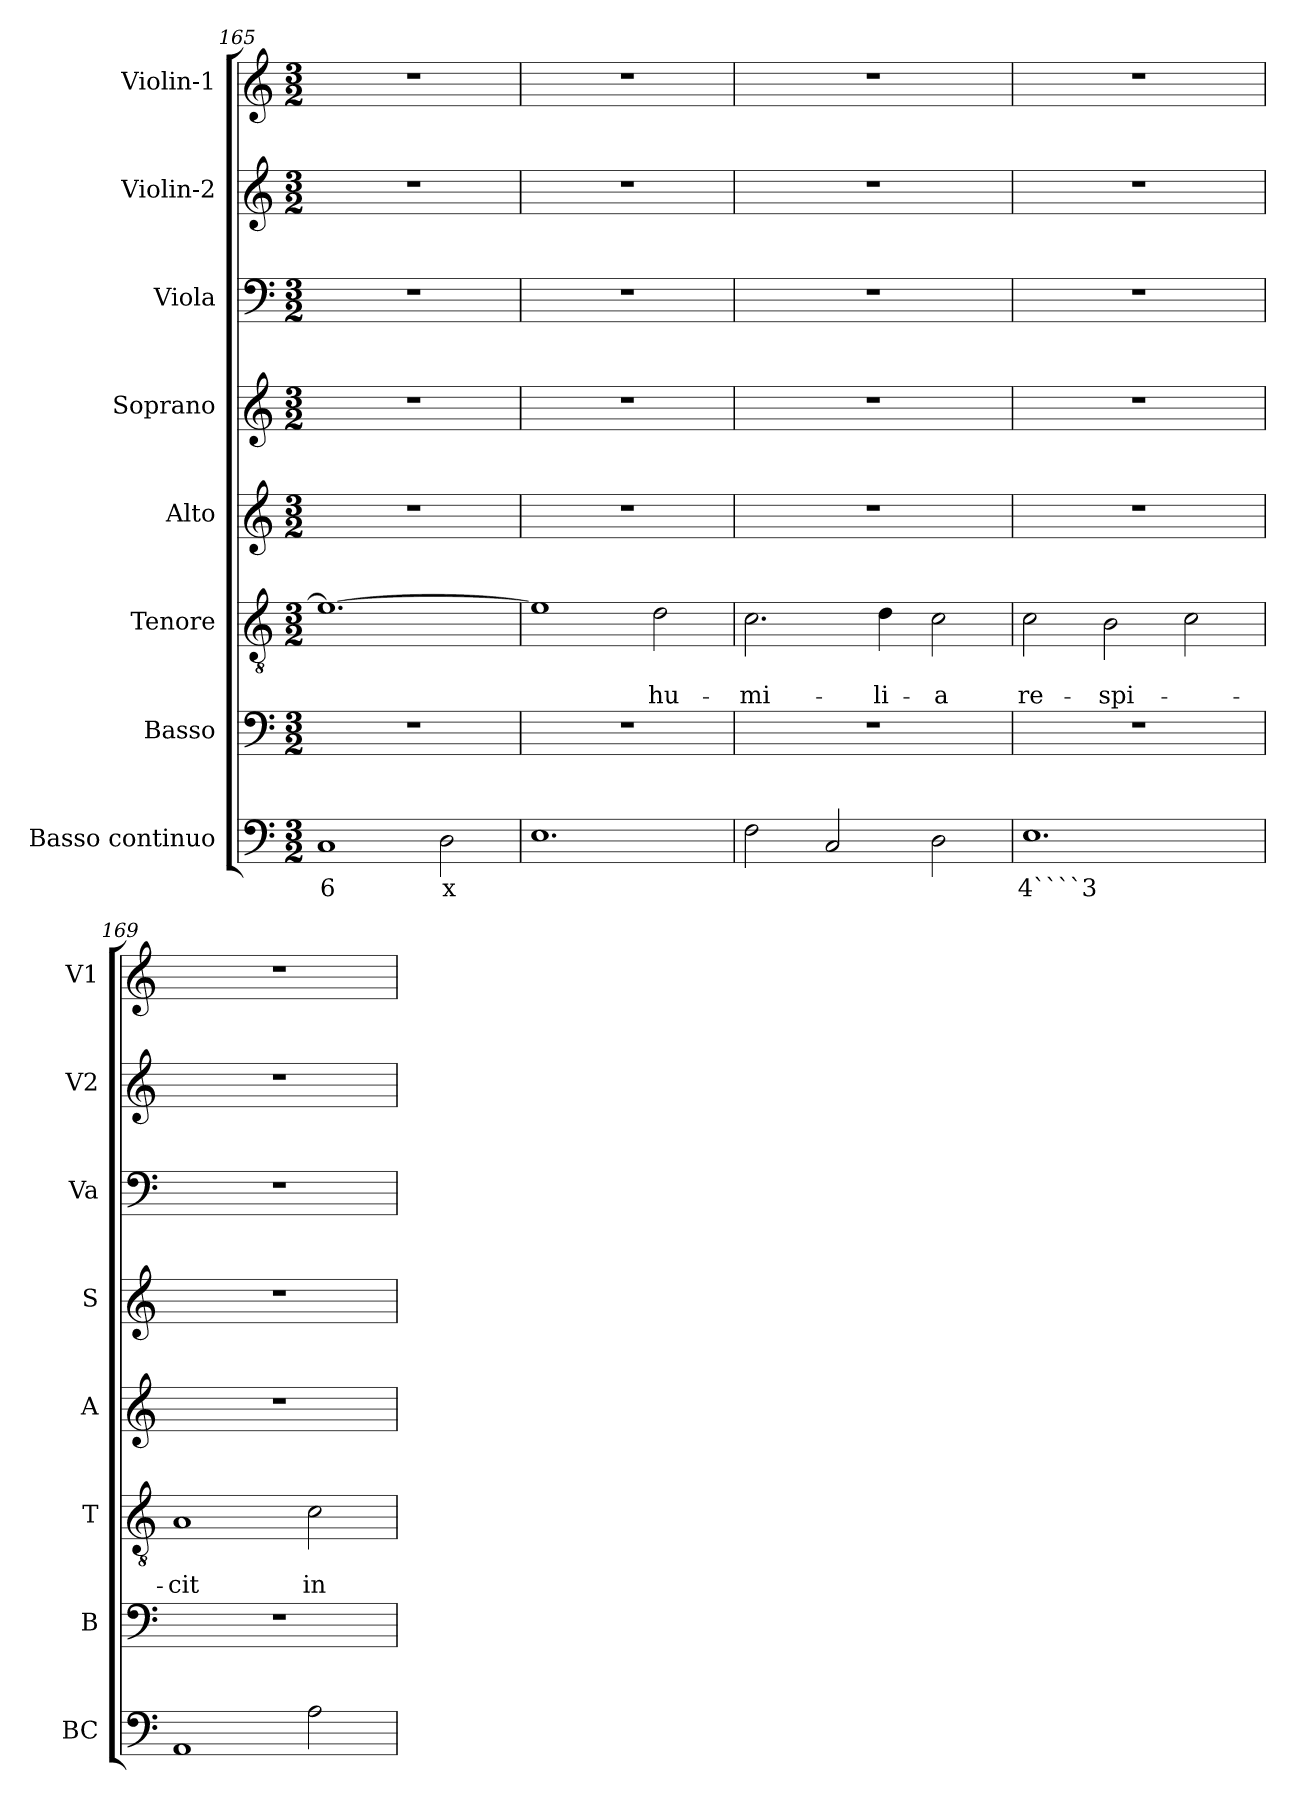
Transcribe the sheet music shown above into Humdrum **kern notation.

**kern	**text	**kern	**kern	**text	**text	**kern	**kern	**kern	**kern	**kern
*part8	*part8	*part7	*part6	*part6	*part6	*part5	*part4	*part3	*part2	*part1
*staff8	*staff8	*staff7	*staff6	*staff6	*staff6	*staff5	*staff4	*staff3	*staff2	*staff1
*I"Basso continuo	*	*I"Basso	*I"Tenore	*	*	*I"Alto	*I"Soprano	*I"Viola	*I"Violin-2	*I"Violin-1
*I'BC	*	*I'B	*I'T	*	*	*I'A	*I'S	*I'Va	*I'V2	*I'V1
!!LO:LB:g=z
*clefF4	*	*clefF4	*clefGv2	*	*	*clefG2	*clefG2	*clefF4	*clefG2	*clefG2
*k[]	*	*k[]	*k[]	*	*	*k[]	*k[]	*k[]	*k[]	*k[]
*C:	*	*C:	*C:	*	*	*C:	*C:	*C:	*C:	*C:
*M3/2	*	*M3/2	*M3/2	*	*	*M3/2	*M3/2	*M3/2	*M3/2	*M3/2
=165	=165	=165	=165	=165	=165	=165	=165	=165	=165	=165
!	!LO:LY:b	!	!	!	!	!	!	!	!	!
1C	6	1.r	1.e_	.	.	1.r	1.r	1.r	1.r	1.r
!	!LO:LY:b	!	!	!	!	!	!	!	!	!
2D\	x	.	.	.	.	.	.	.	.	.
=166	=166	=166	=166	=166	=166	=166	=166	=166	=166	=166
1.E	.	1.r	1e]	.	.	1.r	1.r	1.r	1.r	1.r
!	!	!	!	!	!LO:LY:b	!	!	!	!	!
.	.	.	2d\	.	hu-	.	.	.	.	.
=167	=167	=167	=167	=167	=167	=167	=167	=167	=167	=167
!	!	!	!	!	!LO:LY:b	!	!	!	!	!
2F\	.	1.r	2.c\	.	-mi-	1.r	1.r	1.r	1.r	1.r
2C/	.	.	.	.	.	.	.	.	.	.
!	!	!	!	!	!LO:LY:b	!	!	!	!	!
.	.	.	4d\	.	-li-	.	.	.	.	.
!	!	!	!	!	!LO:LY:b	!	!	!	!	!
2D\	.	.	2c\	.	-a	.	.	.	.	.
=168	=168	=168	=168	=168	=168	=168	=168	=168	=168	=168
!	!LO:LY:b	!	!	!	!LO:LY:b	!	!	!	!	!
1.E	4````3	1.r	2c\	.	re-	1.r	1.r	1.r	1.r	1.r
!	!	!	!	!	!LO:LY:b	!	!	!	!	!
.	.	.	2B\	.	-spi-	.	.	.	.	.
.	.	.	2c\	.	.	.	.	.	.	.
=169	=169	=169	=169	=169	=169	=169	=169	=169	=169	=169
!	!	!	!	!	!LO:LY:b	!	!	!	!	!
1AA	.	1.r	1A	.	-cit	1.r	1.r	1.r	1.r	1.r
!	!	!	!	!	!LO:LY:b	!	!	!	!	!
2A\	.	.	2c\	.	in	.	.	.	.	.
=	=	=	=	=	=	=	=	=	=	=
*-	*-	*-	*-	*-	*-	*-	*-	*-	*-	*-
